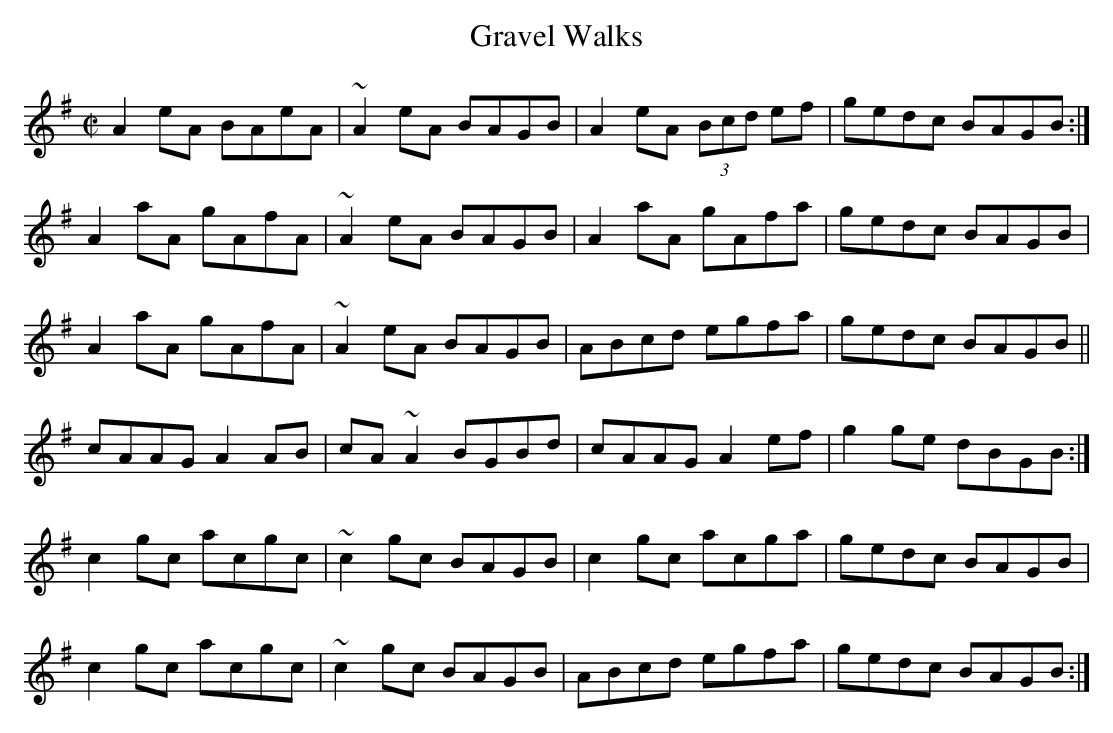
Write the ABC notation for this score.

X:1
T:Gravel Walks
M:C|
L:1/8
K:Ador
A2eA BAeA|~A2eA BAGB|A2eA (3Bcd ef|gedc BAGB:|
A2aA gAfA|~A2eA BAGB|A2aA gAfa|gedc BAGB|
A2aA gAfA|~A2eA BAGB|ABcd egfa|gedc BAGB||
cAAG A2AB|cA~A2 BGBd|cAAG A2ef|g2ge dBGB:|
c2gc acgc|~c2gc BAGB|c2 gc acga|gedc BAGB|
c2gc acgc|~c2gc BAGB|ABcd egfa|gedc BAGB:|
